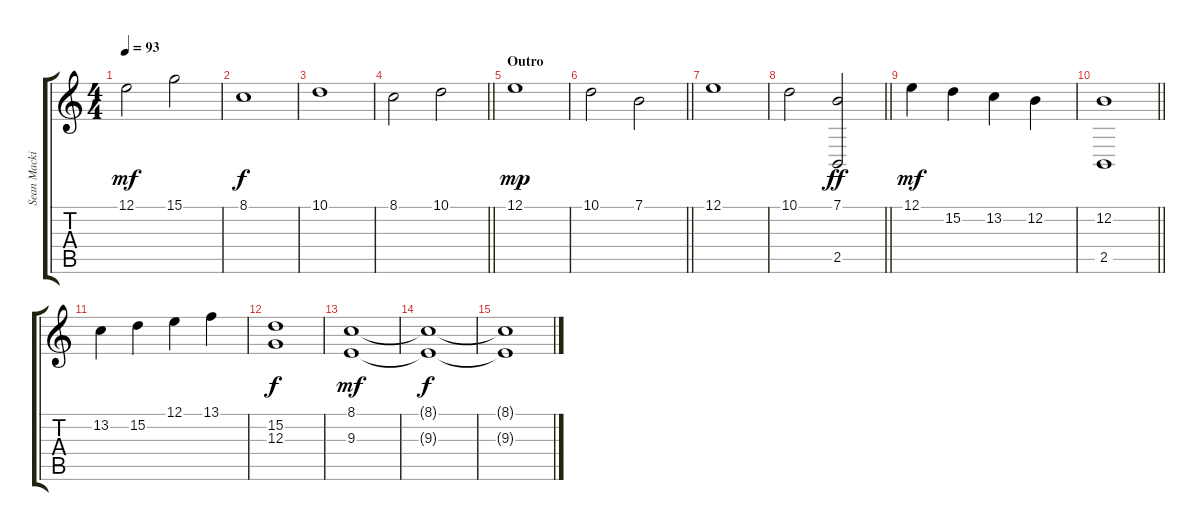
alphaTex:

\track ("Sean Mackin" "Sean Macki") {instrument viola}
\staff {score tabs}
\tuning (E4 B3 G3 D3 A2 E2) {hide}
\ts (4 4)
\tempo 93
\clef g2
\ks c
12.1.2{dy mf} 15.1.2 |
8.1.1{dy f} |
10.1.1 |
\barLineRight lightlight
8.1.2 10.1.2 |
\section ("" "Outro")
12.1.1{dy mp volume 10} |
\barLineRight lightlight
10.1.2 7.1.2 |
12.1.1 |
\barLineRight lightlight
10.1.2 (7.1 2.5).2{dy ff} |
12.1.4{dy mf} 15.2.4 13.2.4 12.2.4 |
\barLineRight lightlight
(12.2 2.5).1 |
13.2.4 15.2.4 12.1.4 13.1.4 |
(15.2 12.3).1{dy f} |
(8.1 9.3).1{dy mf volume 0} |
(8.1{t} 9.3{t}).1{dy f} |
(8.1{t} 9.3{t}).1
